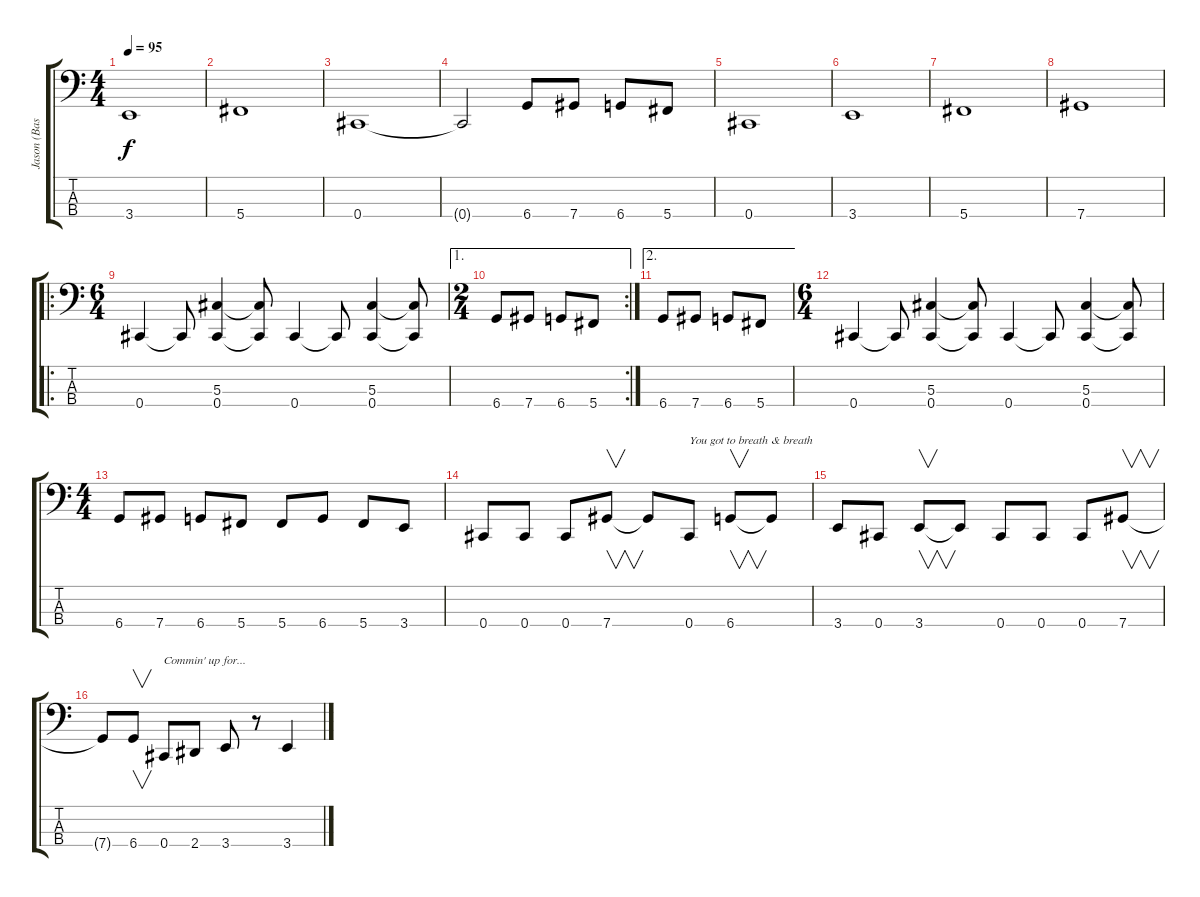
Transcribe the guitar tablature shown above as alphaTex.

\track ("Jason (Bass)" "Jason (Bas") {instrument electricbasspick}
\staff {score tabs}
\tuning (Gb2 Db2 Ab1 Db1) {hide}
\ts (4 4)
\tempo 95
\clef f4
\ks c
3.4.1{dy f} |
5.4.1 |
0.4.1 |
0.4{t}.2 6.4.8 7.4.8 6.4.8 5.4.8 |
0.4.1 |
3.4.1 |
5.4.1 |
7.4.1 |
\ro
\ts (6 4)
0.4.4 0.4{t}.8 (5.3 0.4).4 (5.3{t} 0.4{t}).8 0.4.4 0.4{t}.8 (5.3 0.4).4 (5.3{t} 0.4{t}).8 |
\ae 1
\rc 2
\ts (2 4)
6.4.8 7.4.8 6.4.8 5.4.8 |
\ae 2
6.4.8 7.4.8 6.4.8 5.4.8 |
\ts (6 4)
0.4.4 0.4{t}.8 (5.3 0.4).4 (5.3{t} 0.4{t}).8 0.4.4 0.4{t}.8 (5.3 0.4).4 (5.3{t} 0.4{t}).8 |
\ts (4 4)
6.4.8 7.4.8 6.4.8 5.4.8 5.4.8 6.4.8 5.4.8 3.4.8 |
0.4.8 0.4.8 0.4.8 7.4.8{v} 7.4{t}.8 0.4.8{txt "You got to breath & breath"} 6.4.8{v} 6.4{t}.8 |
3.4.8 0.4.8 3.4.8{v} 3.4{t}.8 0.4.8 0.4.8 0.4.8 7.4.8{v} |
7.4{t}.8 6.4.8{v} 0.4.8{txt "Commin' up for..."} 2.4.8 3.4.8 r.8 3.4.4
